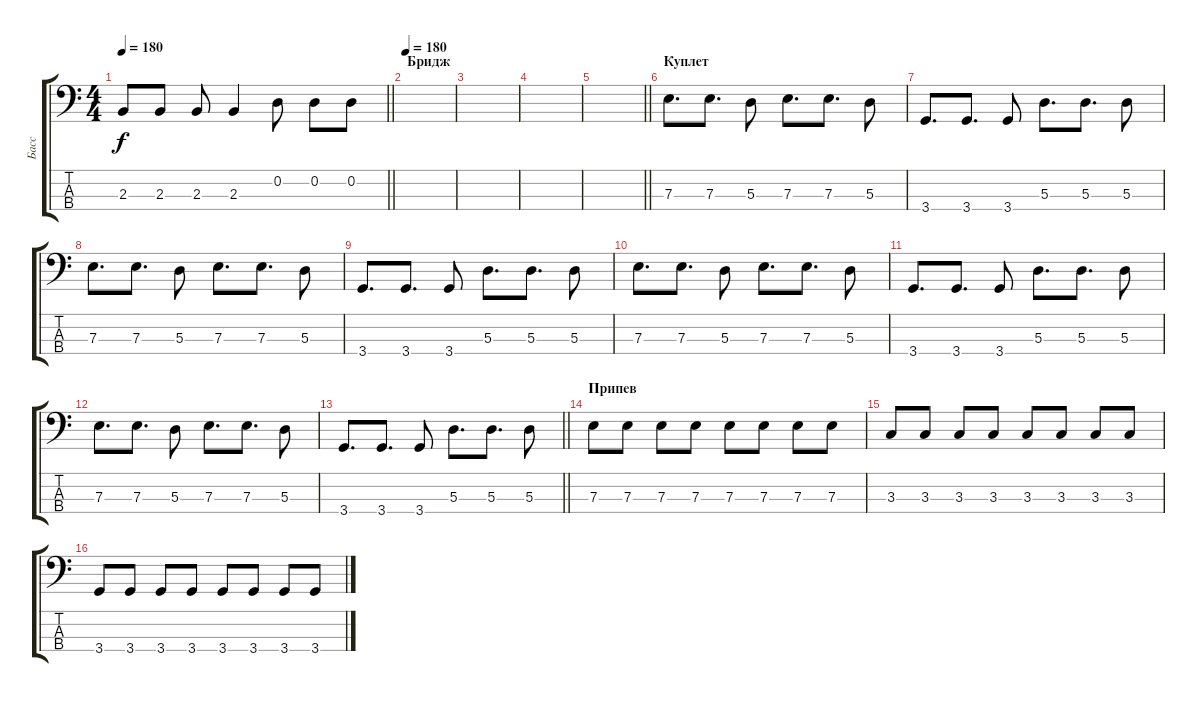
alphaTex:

\track ("Басс" "Басс") {instrument electricbasspick}
\staff {score tabs}
\tuning (G2 D2 A1 E1) {hide}
\ts (4 4)
\tempo 180
\clef f4
\barLineRight lightlight
\ks c
2.3.8{dy f} 2.3.8 2.3.8 2.3.4 0.2.8 0.2.8 0.2.8 |
\section ("" "Бридж")
\tempo 180
|
|
|
\barLineRight lightlight
|
\section ("" "Куплет")
7.3.8{d} 7.3.8{d} 5.3.8 7.3.8{d} 7.3.8{d} 5.3.8 |
3.4.8{d} 3.4.8{d} 3.4.8 5.3.8{d} 5.3.8{d} 5.3.8 |
7.3.8{d} 7.3.8{d} 5.3.8 7.3.8{d} 7.3.8{d} 5.3.8 |
3.4.8{d} 3.4.8{d} 3.4.8 5.3.8{d} 5.3.8{d} 5.3.8 |
7.3.8{d} 7.3.8{d} 5.3.8 7.3.8{d} 7.3.8{d} 5.3.8 |
3.4.8{d} 3.4.8{d} 3.4.8 5.3.8{d} 5.3.8{d} 5.3.8 |
7.3.8{d} 7.3.8{d} 5.3.8 7.3.8{d} 7.3.8{d} 5.3.8 |
\barLineRight lightlight
3.4.8{d} 3.4.8{d} 3.4.8 5.3.8{d} 5.3.8{d} 5.3.8 |
\section ("" "Припев")
7.3.8 7.3.8 7.3.8 7.3.8 7.3.8 7.3.8 7.3.8 7.3.8 |
3.3.8 3.3.8 3.3.8 3.3.8 3.3.8 3.3.8 3.3.8 3.3.8 |
3.4.8 3.4.8 3.4.8 3.4.8 3.4.8 3.4.8 3.4.8 3.4.8
